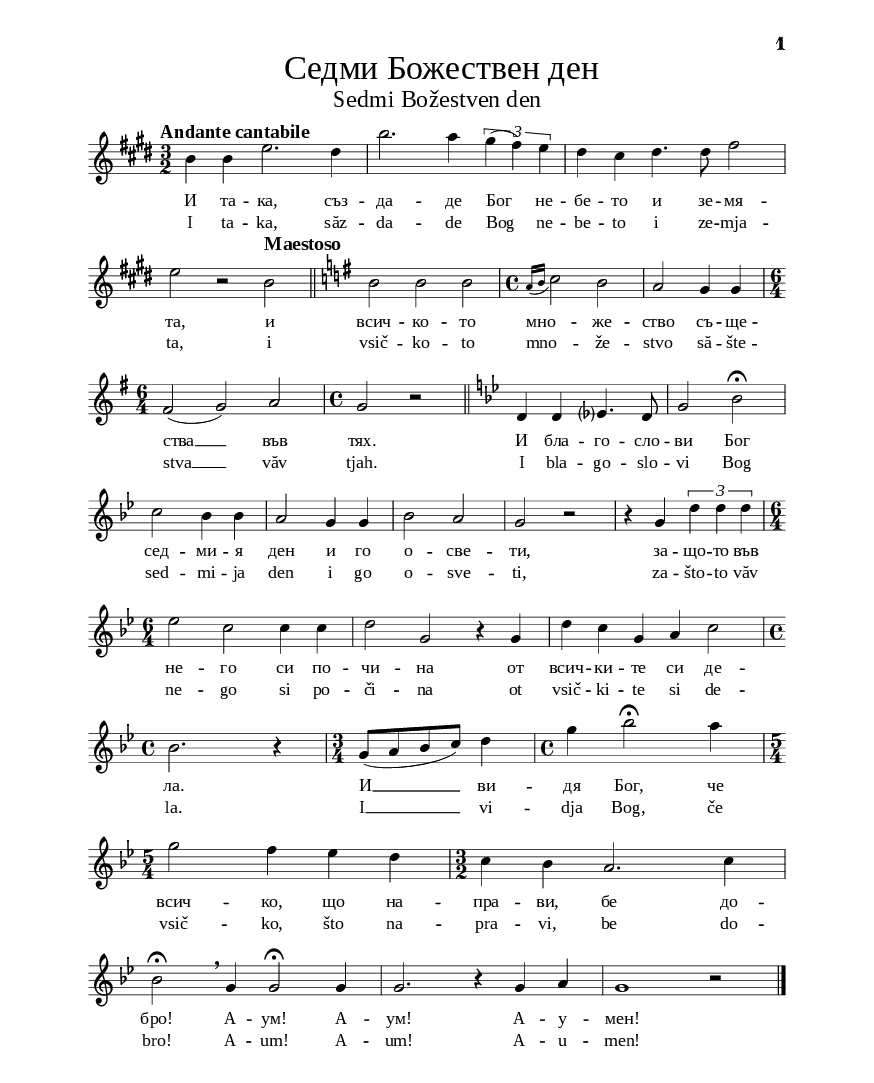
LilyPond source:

\version "2.24.3"

% include paper part and global functions
\include "include/globals.ily"

\bookpart {
  \label #'ref199
 \tocItem \markup "     Седми Божествен ден – Sedmi Božestven den "
  \include "include/bookpart-paper.ily"
  \score {
    \include "include/score-layout.ily"

    \new Voice \absolute {
      \clef treble
      \key e \major
      \time 3/2
      \tempo "Andante cantabile"
      \autoBeamOff
      b'4  b'4 e''2.  dis''4 | % 258
      b''2.  a''4 \tupletUp  \times 2/3 {
        \once \override Slur.positions = #'(1 . 1) gis''4 (  fis''4 )  e''4
      }
      | % 259
      dis''4  cis''4  dis''4.  dis''8
      fis''2 \break |
      e''2 r2   \tempo "Maestoso" b'2  \bar
      "||"
      \key g \major | % 261
      b'2  b'2  b'2 | % 262
      \time 4/4  |

      \grace { a'16 ([b'16] } c''2) b'2 | a'2 g'4 g'4 | \break

      \time 6/4  | % 264
      fis'2 ( g'2 ) a'2 | % 265
      \time 4/4  | % 265
      g'2 r2 \bar "||"
      \key g \minor | % 266
      d'4 d'4 es'?4. d'8 | % 267
      g'2  bes'2 ^\fermata \break | % 268
      c''2  bes'4  bes'4 | % 269
      a'2 g'4 g'4 |
      bes'2 a'2 | % 271
      g'2 r2 | % 272
      r4 g'4 \times 2/3 {
        d''4  d''4  d''4
      }
      \break | % 273
      \time 6/4  | % 273
      es''2  c''2  c''4  c''4 | % 274
      d''2 g'2 r4 g'4 | % 275
      d''4  c''4 g'4 a'4  c''2
      \break | % 276
      \time 4/4  | % 276
      bes'2. r4 | % 277
      \time 3/4  | % 277
      g'8 ( [ a'8 bes'8 c''8 ) ]
      d''4 | % 278
      \time 4/4  | % 278
      g''4  bes''2 ^\fermata  a''4 \break | % 279
      \time 5/4  | % 279
      g''2  f''4  es''4  d''4 |
      \time 3/2  |
      c''4  bes'4 a'2.  c''4 \break | % 281
      bes'2 ^\fermata \breathe g'4 g'2 ^\fermata
      g'4 | % 282
      g'2. r4 g'4 a'4 | % 283
      g'1 r2 \bar "|."
    }
    \addlyrics {
      И та -- ка, съз -- да -- де
      Бог не -- бе -- то и зе -- мя --
      та, и всич -- ко -- то
      мно -- же -- ство съ -- ще -- ства __  във
      тях. И бла -- го -- сло -- ви Бог
      сед -- ми -- я ден и го о -- све --
      ти, за -- що -- то във не -- го си
      по -- чи -- на от всич -- ки -- те
      си де -- ла. И __    ви -- дя
      Бог, че всич -- ко, що на -- пра --
      ви, бе до -- бро! А -- ум! А -- ум!
      А -- у -- мен!}
     \addlyrics {
      I ta -- ka, săz -- da -- de
      Bog  ne -- be -- to i ze -- mja --
      ta, i vsič -- ko -- to
      mno -- že -- stvo să -- šte -- stva __ văv
      tjah. I bla -- go -- slo -- vi Bog
      sed -- mi -- ja den i go o -- sve --
      ti, za -- što -- to văv ne -- go si
      po -- či -- na ot vsič -- ki -- te
      si de -- la. I __    vi -- dja
      Bog, če vsič -- ko, što na -- pra --
      vi, be do -- bro! A -- um! A -- um!
      A -- u -- men!}


        \header {
          title = \titleFunc " Седми Божествен ден" "Sedmi Božestven den"
        }

        \midi{}

      } % score
      \pageBreak

      % include foreign translation(s) of the song
      \version "2.24.3"

\markup \fill-line { \fontsize #deTitleFontSize "Siebter göttlicher Tag" }
\markup \null
\markup \null
\markup \fontsize #deCoupletFontSize {
  \hspace #7
  \override #`(baseline-skip . ,deCoupletBaselineSkip)

  \column {
    


    \line { " " So vollendete Gott Himmel und Erde mit ihrem ganzen Heer.}

    \line { " " Und Gott segnete den siebenten Tag und heiligte ihn,}

    \line { " "weil er an ihm ruhte von allen seinen Werken.}

    \line { " "Und Gott sah, dass alles, was Er gemacht hatte, gut war.}

    \line { " "Aum, Aum, Aumen.}


  }
}

    } % bookpart

    % Più mosso
    %
